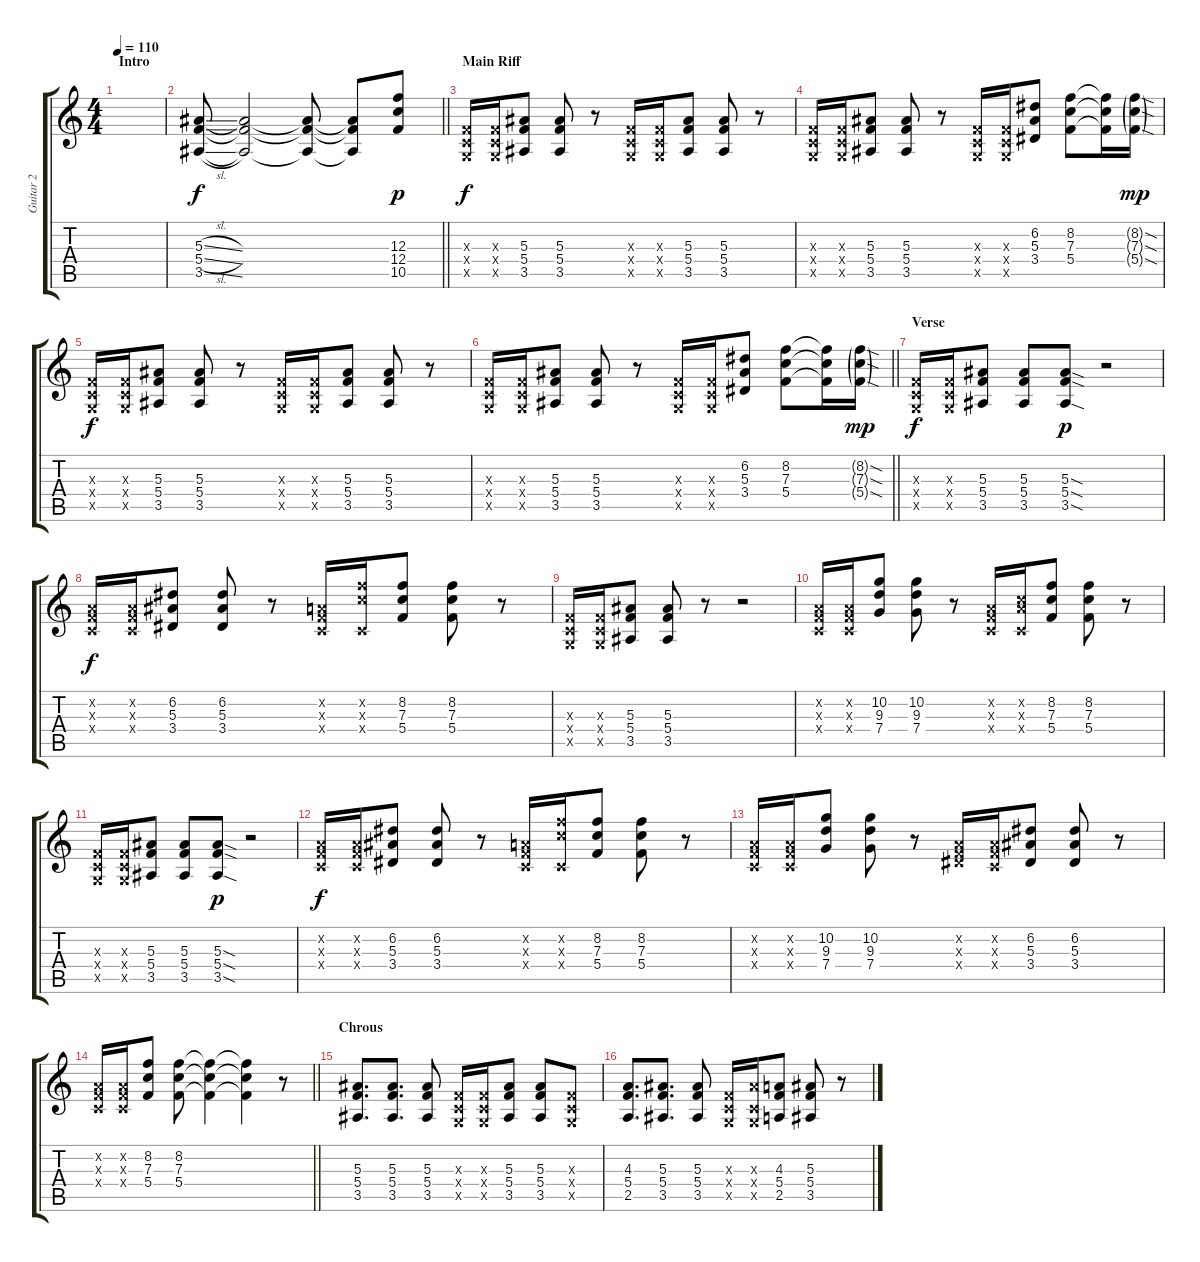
\track ("Guitar 2" "Guitar 2") {instrument distortionguitar}
\staff {score tabs}
\tuning (D4 A3 F3 C3 G2 D2) {hide}
\ts (4 4)
\section ("" "Intro")
\tempo 110
\clef g2
\ks c
|
\barLineRight lightlight
(5.3{sl} 5.4{sl} 3.5{sl}).8{volume 7} (5.3{t} 5.4{t} 3.5{t}).2{volume 13} (5.3{t} 5.4{t} 3.5{t}).8 (5.3{t} 5.4{t} 3.5{t}).8 (12.3 12.4 10.5).8{dy p} |
\section ("" "Main Riff")
(0.3{x} 0.4{x} 0.5{x}).16{dy f} (0.3{x} 0.4{x} 0.5{x}).16 (5.3 5.4 3.5).8 (5.3 5.4 3.5).8 r.8 (0.3{x} 0.4{x} 0.5{x}).16 (0.3{x} 0.4{x} 0.5{x}).16 (5.3 5.4 3.5).8 (5.3 5.4 3.5).8 r.8 |
(0.3{x} 0.4{x} 0.5{x}).16 (0.3{x} 0.4{x} 0.5{x}).16 (5.3 5.4 3.5).8 (5.3 5.4 3.5).8 r.8 (0.3{x} 0.4{x} 0.5{x}).16 (0.3{x} 0.4{x} 0.5{x}).16 (6.2 5.3 3.4).8 (8.2 7.3 5.4).8 (8.2{t} 7.3{t} 5.4{t}).16 (8.2{sod g} 7.3{sod g} 5.4{sod g}).16{dy mp} |
(0.3{x} 0.4{x} 0.5{x}).16{dy f} (0.3{x} 0.4{x} 0.5{x}).16 (5.3 5.4 3.5).8 (5.3 5.4 3.5).8 r.8 (0.3{x} 0.4{x} 0.5{x}).16 (0.3{x} 0.4{x} 0.5{x}).16 (5.3 5.4 3.5).8 (5.3 5.4 3.5).8 r.8 |
\barLineRight lightlight
(0.3{x} 0.4{x} 0.5{x}).16 (0.3{x} 0.4{x} 0.5{x}).16 (5.3 5.4 3.5).8 (5.3 5.4 3.5).8 r.8 (0.3{x} 0.4{x} 0.5{x}).16 (0.3{x} 0.4{x} 0.5{x}).16 (6.2 5.3 3.4).8 (8.2 7.3 5.4).8 (8.2{t} 7.3{t} 5.4{t}).16 (8.2{sod g} 7.3{sod g} 5.4{sod g}).16{dy mp} |
\section ("" "Verse")
(0.3{x} 0.4{x} 0.5{x}).16{dy f} (0.3{x} 0.4{x} 0.5{x}).16 (5.3 5.4 3.5).8 (5.3 5.4 3.5).8 (5.3{sod} 5.4{sod} 3.5{sod}).8{dy p} r.2 |
(0.2{x} 0.3{x} 0.4{x}).16{dy f} (0.2{x} 0.3{x} 0.4{x}).16 (6.2 5.3 3.4).8 (6.2 5.3 3.4).8 r.8 (0.2{x} 0.3{x} 0.4{x}).16 (8.2{x} 7.3{x} 0.4{x}).16 (8.2 7.3 5.4).8 (8.2 7.3 5.4).8 r.8 |
(0.3{x} 0.4{x} 0.5{x}).16 (0.3{x} 0.4{x} 0.5{x}).16 (5.3 5.4 3.5).8 (5.3 5.4 3.5).8 r.8 r.2 |
(0.2{x} 0.3{x} 0.4{x}).16 (0.2{x} 0.3{x} 0.4{x}).16 (10.2 9.3 7.4).8 (10.2 9.3 7.4).8 r.8 (0.2{x} 0.3{x} 0.4{x}).16 (0.2{x} 7.3{x} 0.4{x}).16 (8.2 7.3 5.4).8 (8.2 7.3 5.4).8 r.8 |
(0.3{x} 0.4{x} 0.5{x}).16 (0.3{x} 0.4{x} 0.5{x}).16 (5.3 5.4 3.5).8 (5.3 5.4 3.5).8 (5.3{sod} 5.4{sod} 3.5{sod}).8{dy p} r.2 |
(0.2{x} 0.3{x} 0.4{x}).16{dy f} (0.2{x} 0.3{x} 0.4{x}).16 (6.2 5.3 3.4).8 (6.2 5.3 3.4).8 r.8 (0.2{x} 0.3{x} 0.4{x}).16 (8.2{x} 7.3{x} 0.4{x}).16 (8.2 7.3 5.4).8 (8.2 7.3 5.4).8 r.8 |
(0.2{x} 0.3{x} 0.4{x}).16 (0.2{x} 0.3{x} 0.4{x}).16 (10.2 9.3 7.4).8 (10.2 9.3 7.4).8 r.8 (0.2{x} 0.3{x} 3.4{x}).16 (0.2{x} 0.3{x} 0.4{x}).16 (6.2 5.3 3.4).8 (6.2 5.3 3.4).8 r.8 |
\barLineRight lightlight
(0.2{x} 0.3{x} 0.4{x}).16 (0.2{x} 0.3{x} 0.4{x}).16 (8.2 7.3 5.4).8 (8.2 7.3 5.4).8 (8.2{t} 7.3{t} 5.4{t}).4 (8.2{t} 7.3{t} 5.4{t}).4 r.8 |
\section ("" "Chrous")
(5.3 5.4 3.5).8{d volume 10} (5.3 5.4 3.5).8{d} (5.3 5.4 3.5).8 (0.3{x} 0.4{x} 0.5{x}).16 (0.3{x} 0.4{x} 0.5{x}).16 (5.3 5.4 3.5).8 (5.3 5.4 3.5).8 (0.3{x} 0.4{x} 0.5{x}).8 |
(4.3 5.4 2.5).8{d} (5.3 5.4 3.5).8{d} (5.3 5.4 3.5).8 (0.3{x} 0.4{x} 0.5{x}).16 (5.3{x} 0.4{x} 0.5{x}).16 (4.3 5.4 2.5).8 (5.3 5.4 3.5).8 r.8
